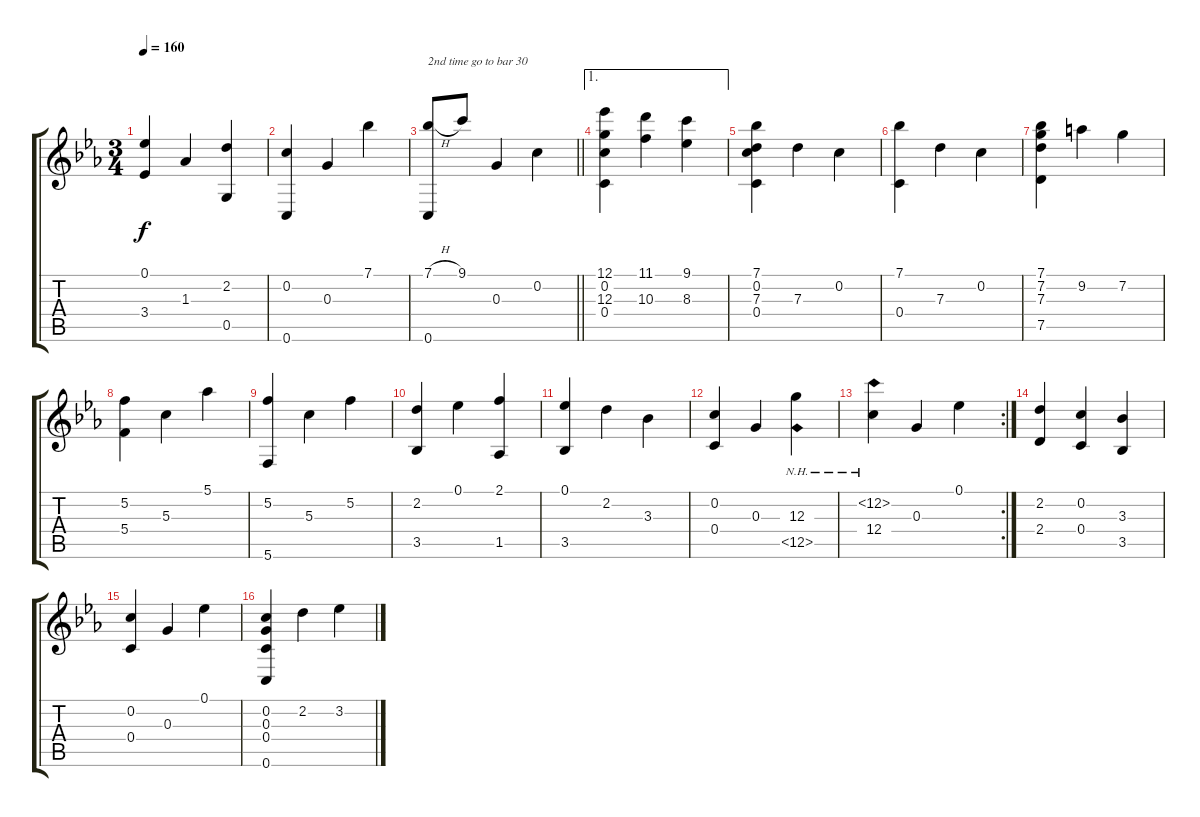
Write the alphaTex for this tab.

\track "" {instrument acousticguitarnylon}
\staff {score tabs}
\tuning (Eb4 C4 G3 C3 G2 C2) {hide}
\ts (3 4)
\tempo 160
\clef g2
\ks cminor
(0.1 3.4).4{dy f} 1.3.4 (2.2 0.5).4 |
(0.2 0.6).4 0.3.4 7.1.4 |
\barLineRight lightlight
(7.1{h} 0.6).8{txt "2nd time go to bar 30"} 9.1.8 0.3.4 0.2.4 |
\ae 1
(12.1 0.2 12.3 0.4).4 (11.1 10.3).4 (9.1 8.3).4 |
(7.1 0.2 7.3 0.4).4 7.3.4 0.2.4 |
(7.1 0.4).4 7.3.4 0.2.4 |
(7.1 7.2 7.3 7.5).4 9.2.4 7.2.4 |
(5.2 5.4).4 5.3.4 5.1.4 |
(5.2 5.6).4 5.3.4 5.2.4 |
(2.2 3.5).4 0.1.4 (2.1 1.5).4 |
(0.1 3.5).4 2.2.4 3.3.4 |
(0.2 0.4).4 0.3.4 (12.3 12.5{nh}).4 |
\rc 2
(12.2{nh} 12.4).4 0.3.4 0.1.4 |
(2.2 2.4).4 (0.2 0.4).4 (3.3 3.5).4 |
(0.2 0.4).4 0.3.4 0.1.4 |
(0.2 0.3 0.4 0.6).4 2.2.4 3.2.4
